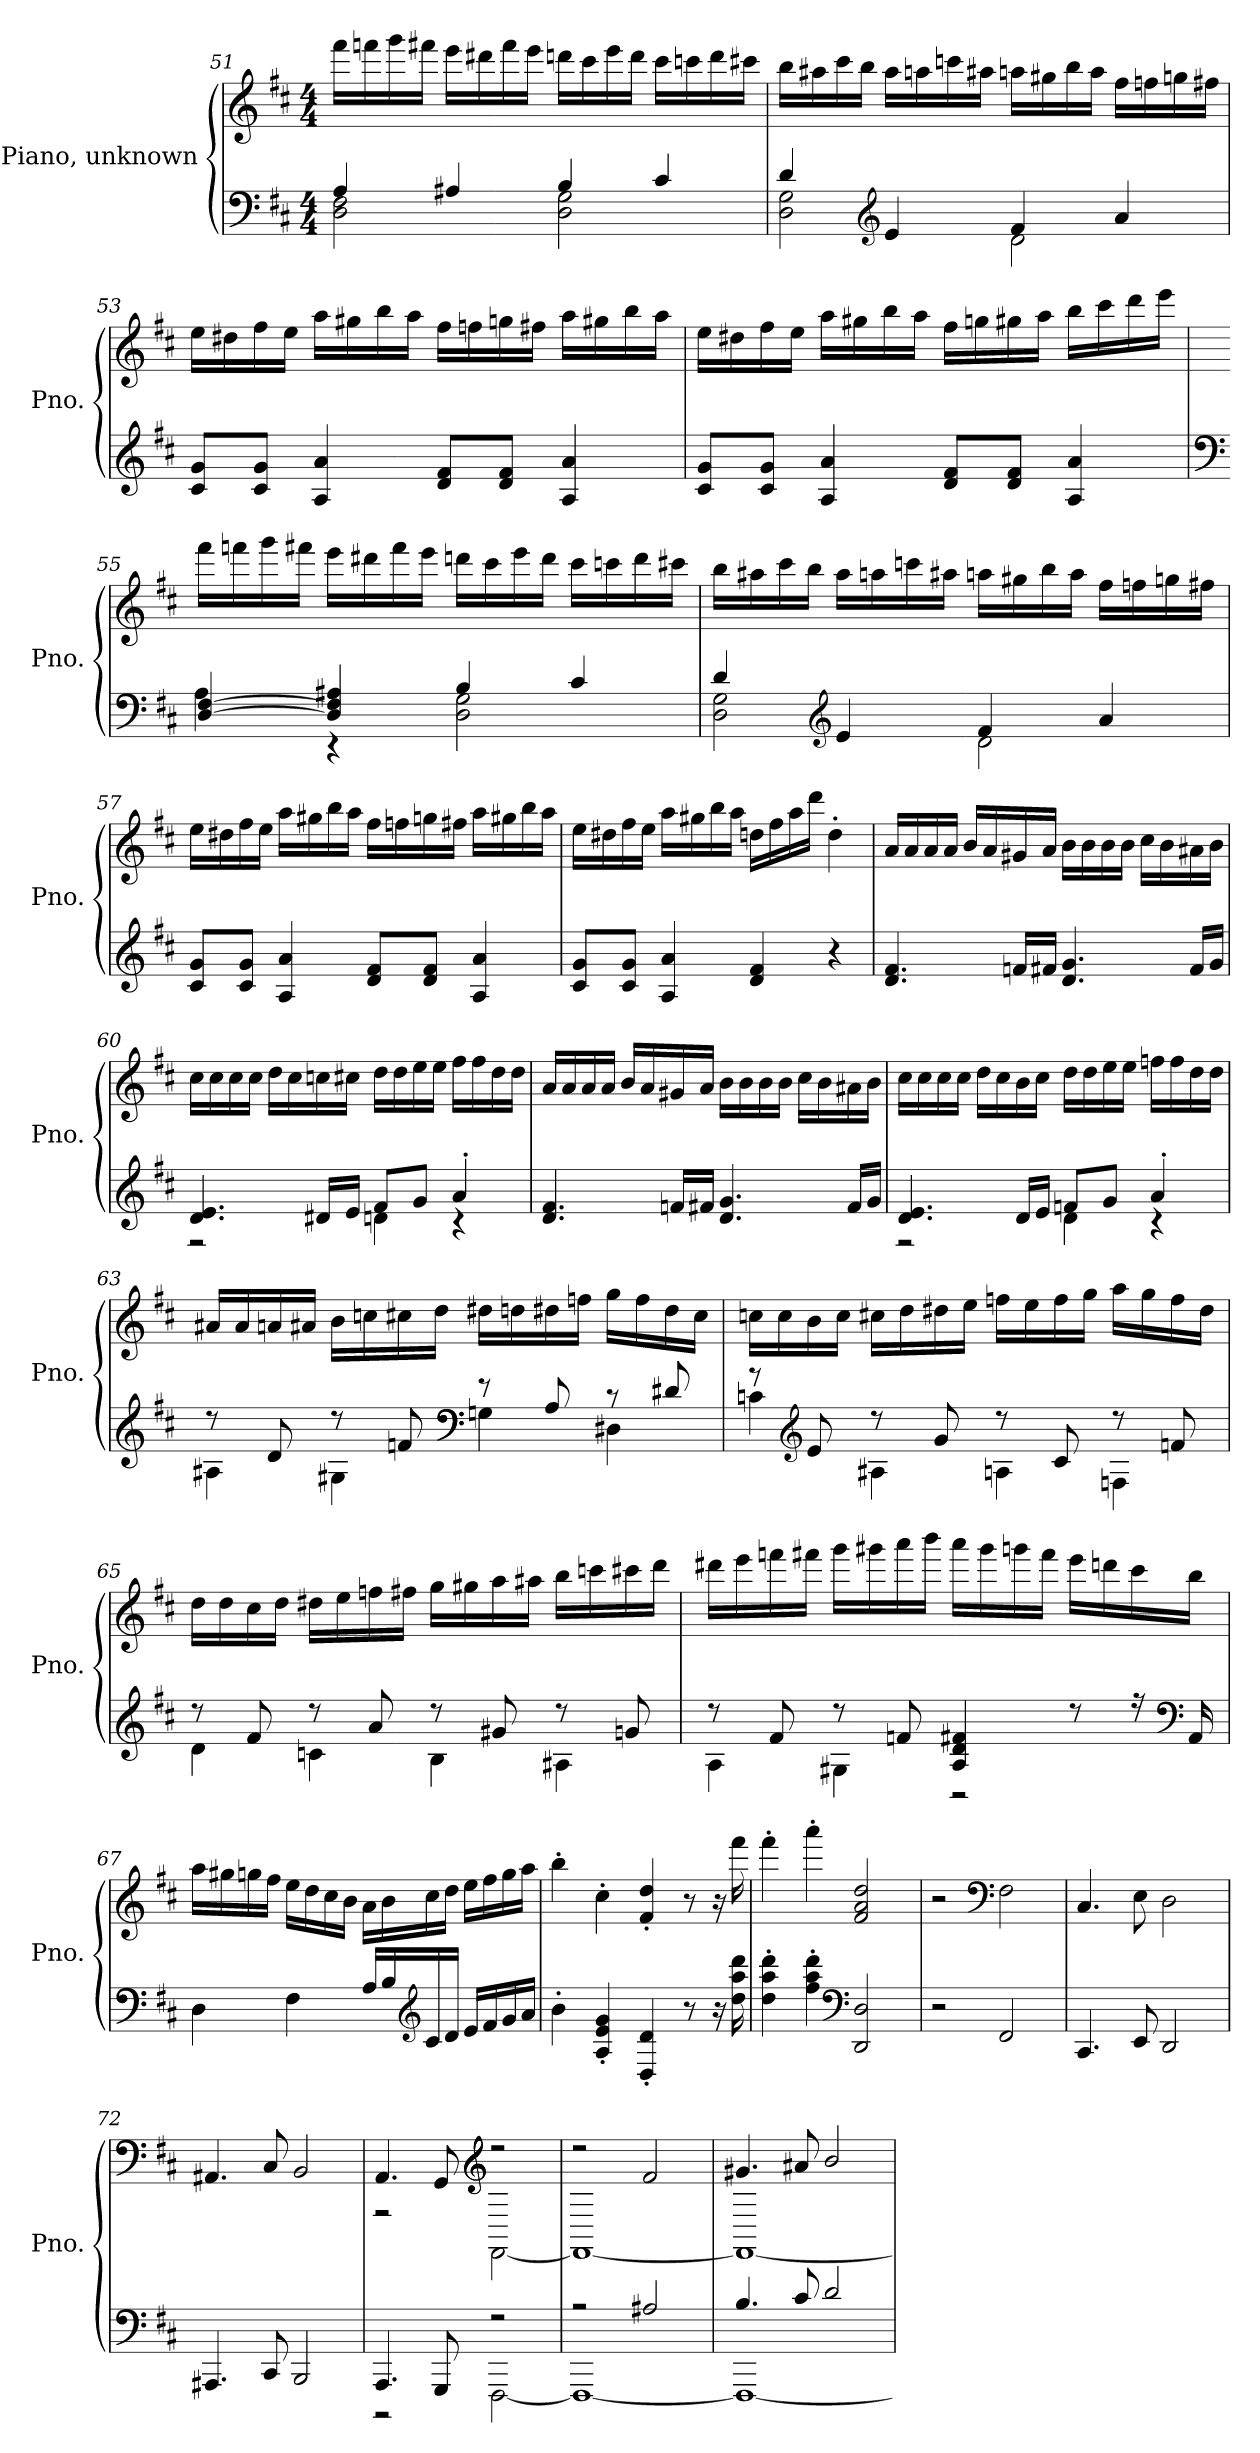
**kern	**kern
*part1	*part1
*staff2	*staff1
*I"Piano, unknown	*
*I'Pno.	*
!!LO:LB:g=z
*clefF4	*clefG2
*k[f#c#]	*k[f#c#]
*M4/4	*M4/4
=51	=51
*^	*
4A/	2D\ 2F#\	16fff#\LL
.	.	16fffn\
.	.	16ggg\
.	.	16fff#X\JJ
4A#X/	.	16eee\LL
.	.	16ddd#X\
.	.	16fff#\
.	.	16eee\JJ
4B/	2D\ 2G\	16dddn\LL
.	.	16ccc#\
.	.	16eee\
.	.	16ddd\JJ
4c#/	.	16ccc#\LL
.	.	16cccn\
.	.	16ddd\
.	.	16ccc#X\JJ
!!LO:LB:g=z
=52	=52	=52
4d/	2D\ 2G\	16bb\LL
.	.	16aa#X\
.	.	16ccc#\
.	.	16bb\JJ
*clefG2	*	*
4e/	.	16aa#\LL
.	.	16aan\
.	.	16cccn\
.	.	16aa#X\JJ
4f#/	2d\	16aan\LL
.	.	16gg#X\
.	.	16bb\
.	.	16aa\JJ
4a/	.	16ff#\LL
.	.	16ffn\
.	.	16ggn\
.	.	16ff#X\JJ
*v	*v	*
!!LO:PB:g=z
=53	=53
8c#/ 8g/L	16ee\LL
.	16dd#X\
8c#/ 8g/J	16ff#\
.	16ee\JJ
4A/ 4a/	16aa\LL
.	16gg#X\
.	16bb\
.	16aa\JJ
8d/ 8f#/L	16ff#\LL
.	16ffn\
8d/ 8f#/J	16ggn\
.	16ff#X\JJ
4A/ 4a/	16aa\LL
.	16gg#X\
.	16bb\
.	16aa\JJ
=54	=54
8c#/ 8g/L	16ee\LL
.	16dd#X\
8c#/ 8g/J	16ff#\
.	16ee\JJ
4A/ 4a/	16aa\LL
.	16gg#X\
.	16bb\
.	16aa\JJ
8d/ 8f#/L	16ff#\LL
.	16ggn\
8d/ 8f#/J	16gg#X\
.	16aa\JJ
4A/ 4a/	16bb\LL
.	16ccc#\
.	16ddd\
.	16eee\JJ
!!LO:LB:g=z
=55	=55
*clefF4	*
*^	*
[4D/ [4F#/	4A\	16fff#\LL
.	.	16fffn\
.	.	16ggg\
.	.	16fff#X\JJ
4D/] 4F#/] 4A#X/	4r	16eee\LL
.	.	16ddd#X\
.	.	16fff#\
.	.	16eee\JJ
4B/	2D\ 2G\	16dddn\LL
.	.	16ccc#\
.	.	16eee\
.	.	16ddd\JJ
4c#/	.	16ccc#\LL
.	.	16cccn\
.	.	16ddd\
.	.	16ccc#X\JJ
!!LO:LB:g=z
=56	=56	=56
4d/	2D\ 2G\	16bb\LL
.	.	16aa#X\
.	.	16ccc#\
.	.	16bb\JJ
*clefG2	*	*
4e/	.	16aa#\LL
.	.	16aan\
.	.	16cccn\
.	.	16aa#X\JJ
4f#/	2d\	16aan\LL
.	.	16gg#X\
.	.	16bb\
.	.	16aa\JJ
4a/	.	16ff#\LL
.	.	16ffn\
.	.	16ggn\
.	.	16ff#X\JJ
*v	*v	*
!!LO:LB:g=z
=57	=57
8c#/ 8g/L	16ee\LL
.	16dd#X\
8c#/ 8g/J	16ff#\
.	16ee\JJ
4A/ 4a/	16aa\LL
.	16gg#X\
.	16bb\
.	16aa\JJ
8d/ 8f#/L	16ff#\LL
.	16ffn\
8d/ 8f#/J	16ggn\
.	16ff#X\JJ
4A/ 4a/	16aa\LL
.	16gg#X\
.	16bb\
.	16aa\JJ
=58	=58
8c#/ 8g/L	16ee\LL
.	16dd#X\
8c#/ 8g/J	16ff#\
.	16ee\JJ
4A/ 4a/	16aa\LL
.	16gg#X\
.	16bb\
.	16aa\JJ
4d/ 4f#/	16ddn\LL
.	16ff#\
.	16aa\
.	16ddd\JJ
4r	4dd'\
!!LO:LB:g=z
=59	=59
4.d/ 4.f#/	16a/LL
.	16a/
.	16a/
.	16a/JJ
.	16b/LL
.	16a/
16fn/LL	16g#X/
16f#X/JJ	16a/JJ
4.d/ 4.g/	16b\LL
.	16b\
.	16b\
.	16b\JJ
.	16cc#\LL
.	16b\
16f#/LL	16a#X\
16g/JJ	16b\JJ
=60	=60
*^	*
4.d/ 4.e/	2r	16cc#\LL
.	.	16cc#\
.	.	16cc#\
.	.	16cc#\JJ
.	.	16dd\LL
.	.	16cc#\
16d#X/LL	.	16ccn\
16e/JJ	.	16cc#X\JJ
8f#/L	4dn\	16dd\LL
.	.	16dd\
8g/J	.	16ee\
.	.	16ee\JJ
4a'/	4r	16ff#\LL
.	.	16ff#\
.	.	16dd\
.	.	16dd\JJ
*v	*v	*
!!LO:LB:g=z
=61	=61
4.d/ 4.f#/	16a/LL
.	16a/
.	16a/
.	16a/JJ
.	16b/LL
.	16a/
16fn/LL	16g#X/
16f#X/JJ	16a/JJ
4.d/ 4.g/	16b\LL
.	16b\
.	16b\
.	16b\JJ
.	16cc#\LL
.	16b\
16f#/LL	16a#X\
16g/JJ	16b\JJ
=62	=62
*^	*
4.d/ 4.e/	2r	16cc#\LL
.	.	16cc#\
.	.	16cc#\
.	.	16cc#\JJ
.	.	16dd\LL
.	.	16cc#\
16d/LL	.	16b\
16e/JJ	.	16cc#\JJ
8fn/L	4d\	16dd\LL
.	.	16dd\
8g/J	.	16ee\
.	.	16ee\JJ
4a'/	4r	16ffn\LL
.	.	16ff\
.	.	16dd\
.	.	16dd\JJ
!!LO:PB:g=z
=63	=63	=63
8r	4A#X\	16a#X/LL
.	.	16a#/
8d/	.	16an/
.	.	16a#X/JJ
8r	4G#X\	16b\LL
.	.	16ccn\
8fn/	.	16cc#X\
.	.	16dd\JJ
*clefF4	*	*
8r	4Gn\	16dd#X\LL
.	.	16ddn\
8A#/	.	16dd#X\
.	.	16ffn\JJ
8r	4D#X\	16gg\LL
.	.	16ff\
8d#X/	.	16dd#\
.	.	16cc#\JJ
=64	=64	=64
8r	4cn\	16ccn\LL
.	.	16cc\
*clefG2	*	*
8e/	.	16b\
.	.	16cc\JJ
8r	4A#X\	16cc#X\LL
.	.	16dd\
8g/	.	16dd#X\
.	.	16ee\JJ
8r	4An\	16ffn\LL
.	.	16ee\
8c/	.	16ff\
.	.	16gg\JJ
8r	4Fn\	16aa\LL
.	.	16gg\
8fn/	.	16ff\
.	.	16dd#\JJ
!!LO:LB:g=z
=65	=65	=65
8r	4d\	16dd\LL
.	.	16dd\
8f#/	.	16cc#\
.	.	16dd\JJ
8r	4cn\	16dd#X\LL
.	.	16ee\
8a/	.	16ffn\
.	.	16ff#X\JJ
8r	4B\	16gg\LL
.	.	16gg#X\
8g#X/	.	16aa\
.	.	16aa#X\JJ
8r	4A#X\	16bb\LL
.	.	16cccn\
8gn/	.	16ccc#X\
.	.	16ddd\JJ
!!LO:LB:g=z
=66	=66	=66
8r	4A\	16ddd#X\LL
.	.	16eee\
8f#/	.	16fffn\
.	.	16fff#X\JJ
8r	4G#X\	16ggg\LL
.	.	16ggg#X\
8fn/	.	16aaa\
.	.	16bbb\JJ
4A/ 4d/ 4f#X/	2r	16aaa\LL
.	.	16ggg#\
.	.	16gggn\
.	.	16fff#\JJ
8r	.	16eee\LL
.	.	16dddn\
16r	.	16ccc#\
*clefF4	*	*
16AA/	.	16bb\JJ
*v	*v	*
=67	=67
4D\	16aa\LL
.	16gg#X\
.	16ggn\
.	16ff#\JJ
4F#\	16ee\LL
.	16dd\
.	16cc#\
.	16b\JJ
16A/LL	16a\LL
16B/	16b\
*clefG2	*
16c#/	16cc#\
16d/JJ	16dd\JJ
16e/LL	16ee\LL
16f#/	16ff#\
16g/	16gg\
16a/JJ	16aa\JJ
!!LO:LB:g=z
=68	=68
4b'\	4bb'\
4A/' 4e/' 4g/'	4cc#'\
4D/' 4d/'	4f#/' 4dd/'
8r	8r
16r	16r
16dd\ 16aa\ 16ddd\	16fff#\
=69	=69
4dd\' 4aa\' 4ddd\'	4fff#'\
4ff#\' 4aa\' 4ddd\'	4aaa'\
*clefF4	*
2DD/ 2D/	2f#/ 2a/ 2dd/
=70	=70
2r	2r
*	*clefF4
2FF#/	2F#\
=71	=71
4.CC#/	4.C#/
8EE/	8E\
2DD/	2D\
=72	=72
4.AAA#X/	4.AA#X/
8CC#/	8C#/
2BBB/	2BB/
=73	=73
*^	*^
4.AAA/	2r	4.AA/	2r
8GGG/	.	8GG/	.
*	*	*clefG2	*
2r	[2FFF#\	2r	[2FF#\
=74	=74	=74	=74
2r	1FFF#_	2r	1FF#_
2A#X/	.	2f#/	.
!!LO:LB:g=z	!!
=75	=75	=75	=75
4.B/	1FFF#_	4.g#X/	1FF#_
8c#/	.	8a#X/	.
2d/	.	2b/	.
*v	*v	*	*
*	*v	*v
=	=
*-	*-
